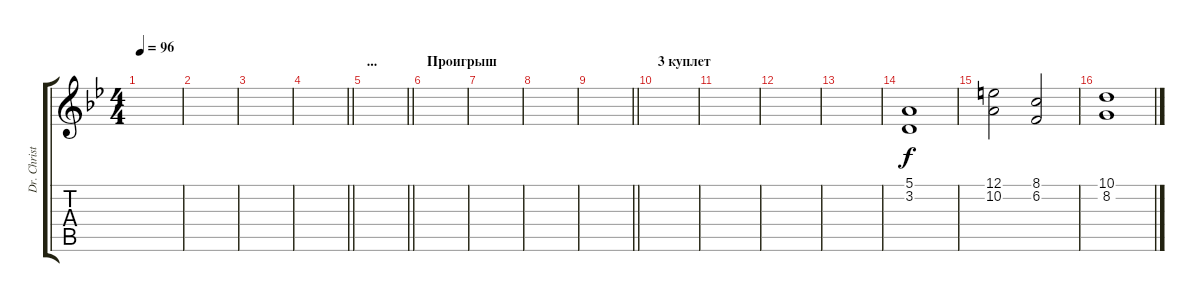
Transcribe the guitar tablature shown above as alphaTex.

\track ("Dr. Christian Lorenz" "Dr. Christ") {instrument stringensemble2}
\staff {score tabs}
\tuning (E4 B3 G3 D3 A2 E2) {hide}
\ts (4 4)
\tempo 96
\clef g2
\ks bb
|
|
|
\barLineRight lightlight
|
\section ("" "...")
\barLineRight lightlight
|
\section ("" "Проигрыш")
|
|
|
\barLineRight lightlight
|
\section ("" "3 куплет")
|
|
|
|
(5.1 3.2).1{volume 11} |
(12.1 10.2).2 (8.1 6.2).2 |
(10.1 8.2).1{volume 3}
